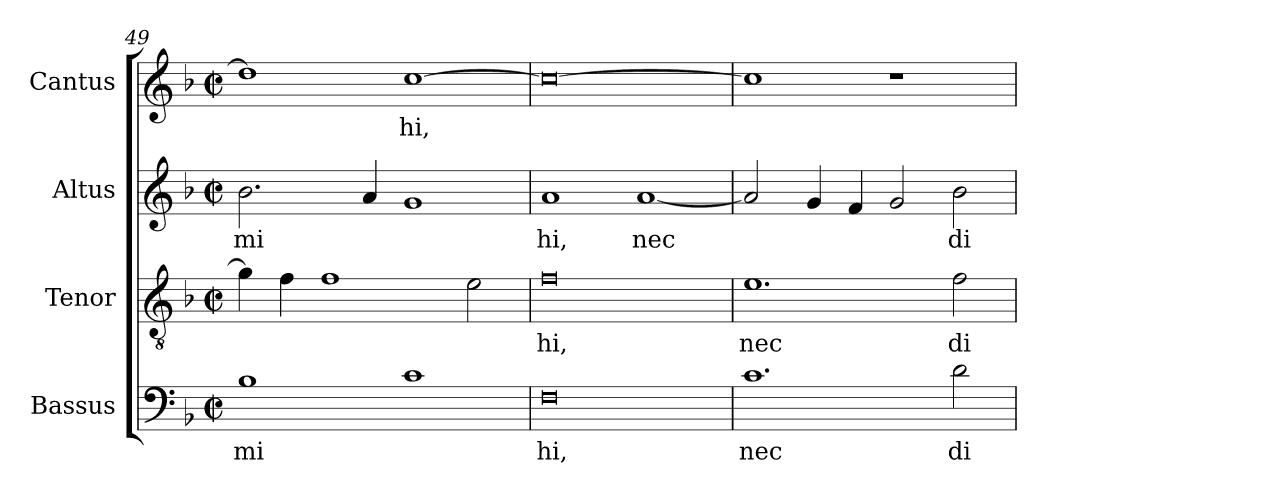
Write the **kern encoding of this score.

**kern	**text	**kern	**text	**kern	**text	**kern	**text
*part4	*part4	*part3	*part3	*part2	*part2	*part1	*part1
*staff4	*staff4	*staff3	*staff3	*staff2	*staff2	*staff1	*staff1
*I"Bassus	*	*I"Tenor	*	*I"Altus	*	*I"Cantus	*
*clefF4	*	*clefGv2	*	*clefG2	*	*clefG2	*
*k[b-]	*	*k[b-]	*	*k[b-]	*	*k[b-]	*
*F:	*	*F:	*	*F:	*	*F:	*
*M2/2	*	*M2/2	*	*M2/2	*	*M2/2	*
*met(c|)	*	*met(c|)	*	*met(c|)	*	*met(c|)	*
=49	=49	=49	=49	=49	=49	=49	=49
!	!LO:LY:b:cj	!	!	!	!LO:LY:b	!	!
1B-	mi	4g\]	.	2.b-\	mi	1dd]	.
.	.	4f\	.	.	.	.	.
.	.	1f	.	.	.	.	.
.	.	.	.	4a/	.	.	.
!	!	!	!	!	!	!	!LO:LY:b:cj
1c	.	.	.	1g	.	[>1cc	hi,
.	.	2e\	.	.	.	.	.
=50	=50	=50	=50	=50	=50	=50	=50
!	!LO:LY:b:cj	!	!LO:LY:b:cj	!	!LO:LY:b:cj	!	!
0F	hi,	0f	-hi,	1a	hi,	0cc_>	.
!	!	!	!	!	!LO:LY:b:cj	!	!
.	.	.	.	[<1a	nec	.	.
=51	=51	=51	=51	=51	=51	=51	=51
!	!LO:LY:b:cj	!	!LO:LY:b:cj	!	!	!	!
1.c	nec	1.e	nec	2a/]	.	1cc]	.
.	.	.	.	4g/	.	.	.
.	.	.	.	4f/	.	.	.
.	.	.	.	2g/	.	1r	.
!	!LO:LY:b:cj	!	!LO:LY:b:cj	!	!LO:LY:b:cj	!	!
2d\	di	2f\	di-	2b-\	di	.	.
=	=	=	=	=	=	=	=
*-	*-	*-	*-	*-	*-	*-	*-
